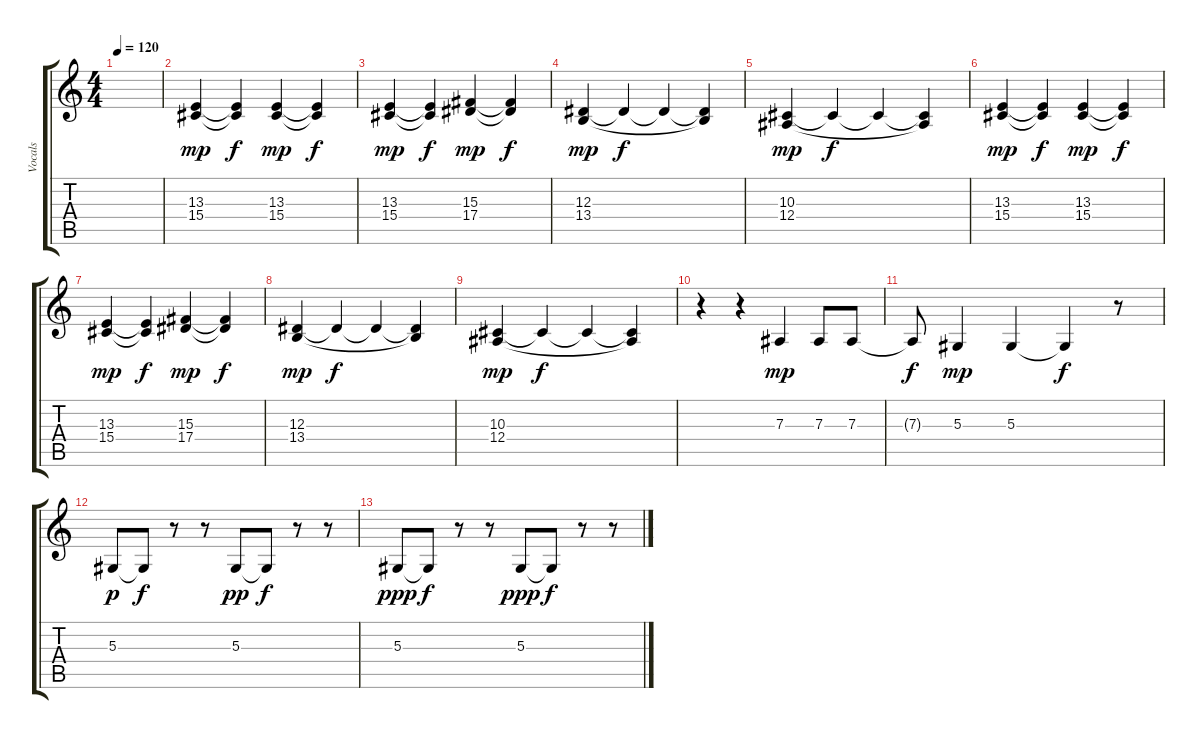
\track ("Vocals" "Vocals") {instrument violin}
\staff {score tabs}
\tuning (C4 G3 Eb3 Bb2 F2 C2) {hide}
\ts (4 4)
\tempo 120
\clef g2
\ks c
|
(13.3 15.4).4{dy mp} (13.3{t} 15.4{t}).4{dy f} (13.3 15.4).4{dy mp} (13.3{t} 15.4{t}).4{dy f} |
(13.3 15.4).4{dy mp} (13.3{t} 15.4{t}).4{dy f} (15.3 17.4).4{dy mp} (15.3{t} 17.4{t}).4{dy f} |
(12.3 13.4).4{dy mp} 12.3{t}.4{dy f} 12.3{t}.4 (12.3{t} 13.4{t}).4 |
(10.3 12.4).4{dy mp} 10.3{t}.4{dy f} 10.3{t}.4 (10.3{t} 12.4{t}).4 |
(13.3 15.4).4{dy mp} (13.3{t} 15.4{t}).4{dy f} (13.3 15.4).4{dy mp} (13.3{t} 15.4{t}).4{dy f} |
(13.3 15.4).4{dy mp} (13.3{t} 15.4{t}).4{dy f} (15.3 17.4).4{dy mp} (15.3{t} 17.4{t}).4{dy f} |
(12.3 13.4).4{dy mp} 12.3{t}.4{dy f} 12.3{t}.4 (12.3{t} 13.4{t}).4 |
(10.3 12.4).4{dy mp} 10.3{t}.4{dy f} 10.3{t}.4 (10.3{t} 12.4{t}).4 |
r.4 r.4 7.3.4{dy mp} 7.3.8 7.3.8 |
7.3{t}.8{dy f} 5.3.4{dy mp} 5.3.4 5.3{t}.4{dy f} r.8 |
5.3.8{dy p} 5.3{t}.8{dy f} r.8 r.8 5.3.8{dy pp} 5.3{t}.8{dy f} r.8 r.8 |
5.3.8{dy ppp} 5.3{t}.8{dy f} r.8 r.8 5.3.8{dy ppp} 5.3{t}.8{dy f} r.8 r.8
